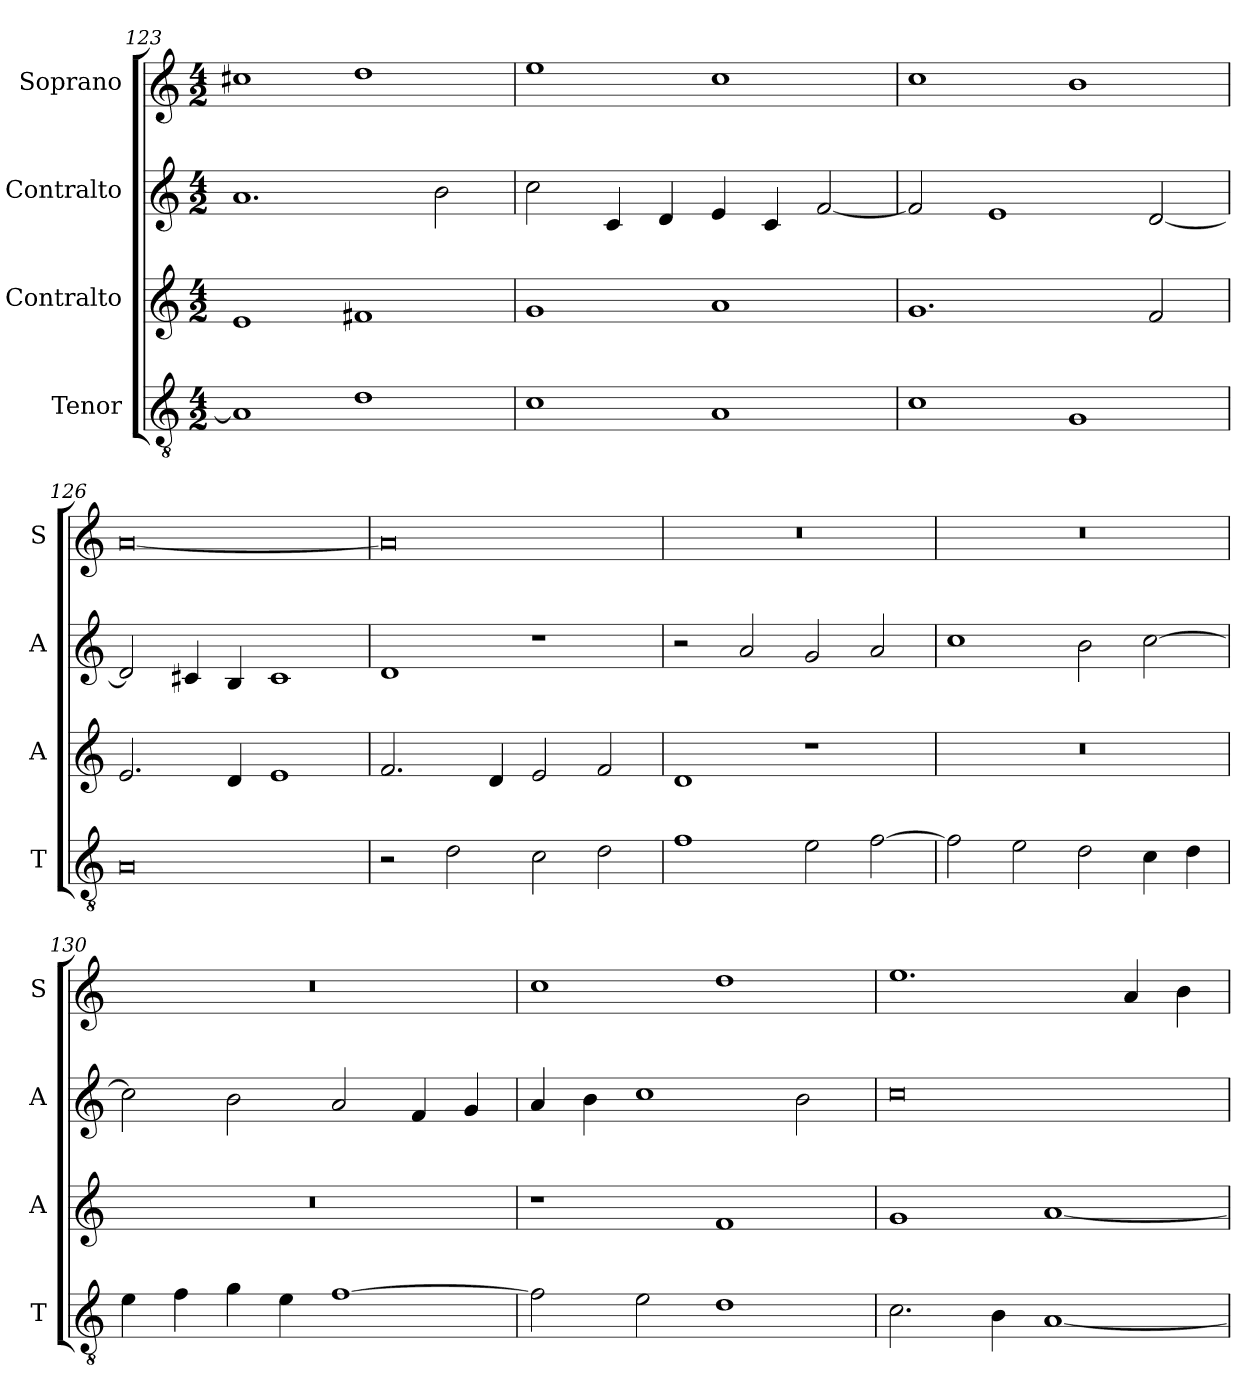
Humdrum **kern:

**kern	**kern	**kern	**kern
*part4	*part3	*part2	*part1
*staff4	*staff3	*staff2	*staff1
*I"Tenor	*I"Contralto	*I"Contralto	*I"Soprano
*I'T	*I'A	*I'A	*I'S
*clefGv2	*clefG2	*clefG2	*clefG2
*k[]	*k[]	*k[]	*k[]
*A:aeo	*A:aeo	*A:aeo	*A:aeo
*M4/2	*M4/2	*M4/2	*M4/2
=123	=123	=123	=123
1A]	1e	1.a	1cc#X
1d	1f#X	.	1dd
.	.	2b	.
=124	=124	=124	=124
1c	1g	2cc	1ee
.	.	4c	.
.	.	4d	.
1A	1a	4e	1cc
.	.	4c	.
.	.	[2f	.
=125	=125	=125	=125
1c	1.g	2f]	1cc
.	.	1e	.
1G	.	.	1b
.	2f	[2d	.
=126	=126	=126	=126
0A	2.e	2d]	[0a
.	.	4c#X	.
.	4d	4B	.
.	1e	1c#	.
=127	=127	=127	=127
2r	2.f	1d	0a]
2d	.	.	.
.	4d	.	.
2c	2e	1r	.
2d	2f	.	.
=128	=128	=128	=128
1f	1d	2r	0r
.	.	2a	.
2e	1r	2g	.
[2f	.	2a	.
=129	=129	=129	=129
2f]	0r	1cc	0r
2e	.	.	.
2d	.	2b	.
4c	.	[2cc	.
4d	.	.	.
=130	=130	=130	=130
4e	0r	2cc]	0r
4f	.	.	.
4g	.	2b	.
4e	.	.	.
[1f	.	2a	.
.	.	4f	.
.	.	4g	.
=131	=131	=131	=131
2f]	1r	4a	1cc
.	.	4b	.
2e	.	1cc	.
1d	1f	.	1dd
.	.	2b	.
=132	=132	=132	=132
2.c	1g	0cc	1.ee
4B	.	.	.
[1A	[1a	.	.
.	.	.	4a
.	.	.	4b
=	=	=	=
*-	*-	*-	*-
